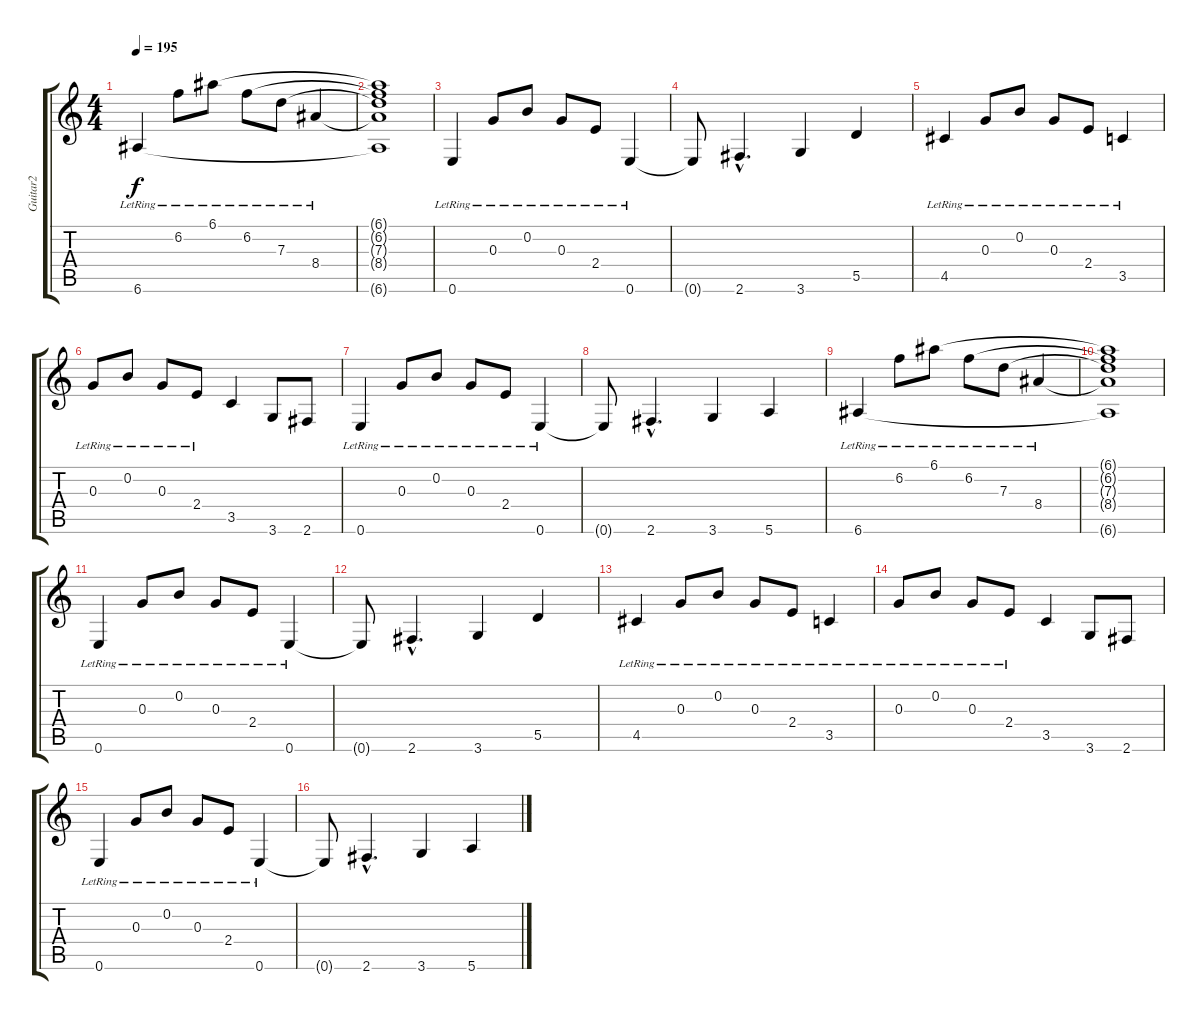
\track ("Guitar2" "Guitar2") {instrument distortionguitar}
\staff {score tabs}
\tuning (E4 B3 G3 D3 A2 E2) {hide}
\ts (4 4)
\tempo 195
\clef g2
\ks c
6.6{lr}.4{dy f} 6.2{lr}.8 6.1{lr}.8 6.2{lr}.8 7.3{lr}.8 8.4{lr}.4 |
(6.1{t} 6.2{t} 7.3{t} 8.4{t} 6.6{t}).1 |
0.6{lr}.4{volume 9 balance 8 instrument electricguitarclean} 0.3{lr}.8 0.2{lr}.8 0.3{lr}.8 2.4{lr}.8 0.6{lr}.4 |
0.6{t}.8 2.6{hac}.4{d} 3.6.4 5.5.4 |
4.5{lr}.4 0.3{lr}.8 0.2{lr}.8 0.3{lr}.8 2.4{lr}.8 3.5{lr}.4 |
0.3{lr}.8 0.2{lr}.8 0.3{lr}.8 2.4{lr}.8 3.5.4 3.6.8 2.6.8 |
0.6{lr}.4{volume 9 balance 8 instrument electricguitarclean} 0.3{lr}.8 0.2{lr}.8 0.3{lr}.8 2.4{lr}.8 0.6{lr}.4 |
0.6{t}.8 2.6{hac}.4{d} 3.6.4 5.6.4 |
6.6{lr}.4 6.2{lr}.8 6.1{lr}.8 6.2{lr}.8 7.3{lr}.8 8.4{lr}.4 |
(6.1{t} 6.2{t} 7.3{t} 8.4{t} 6.6{t}).1 |
0.6{lr}.4{volume 9 balance 8 instrument electricguitarclean} 0.3{lr}.8 0.2{lr}.8 0.3{lr}.8 2.4{lr}.8 0.6{lr}.4 |
0.6{t}.8 2.6{hac}.4{d} 3.6.4 5.5.4 |
4.5{lr}.4 0.3{lr}.8 0.2{lr}.8 0.3{lr}.8 2.4{lr}.8 3.5{lr}.4 |
0.3{lr}.8 0.2{lr}.8 0.3{lr}.8 2.4{lr}.8 3.5.4 3.6.8 2.6.8 |
0.6{lr}.4{volume 9 balance 8 instrument electricguitarclean} 0.3{lr}.8 0.2{lr}.8 0.3{lr}.8 2.4{lr}.8 0.6{lr}.4 |
0.6{t}.8 2.6{hac}.4{d} 3.6.4 5.6.4
